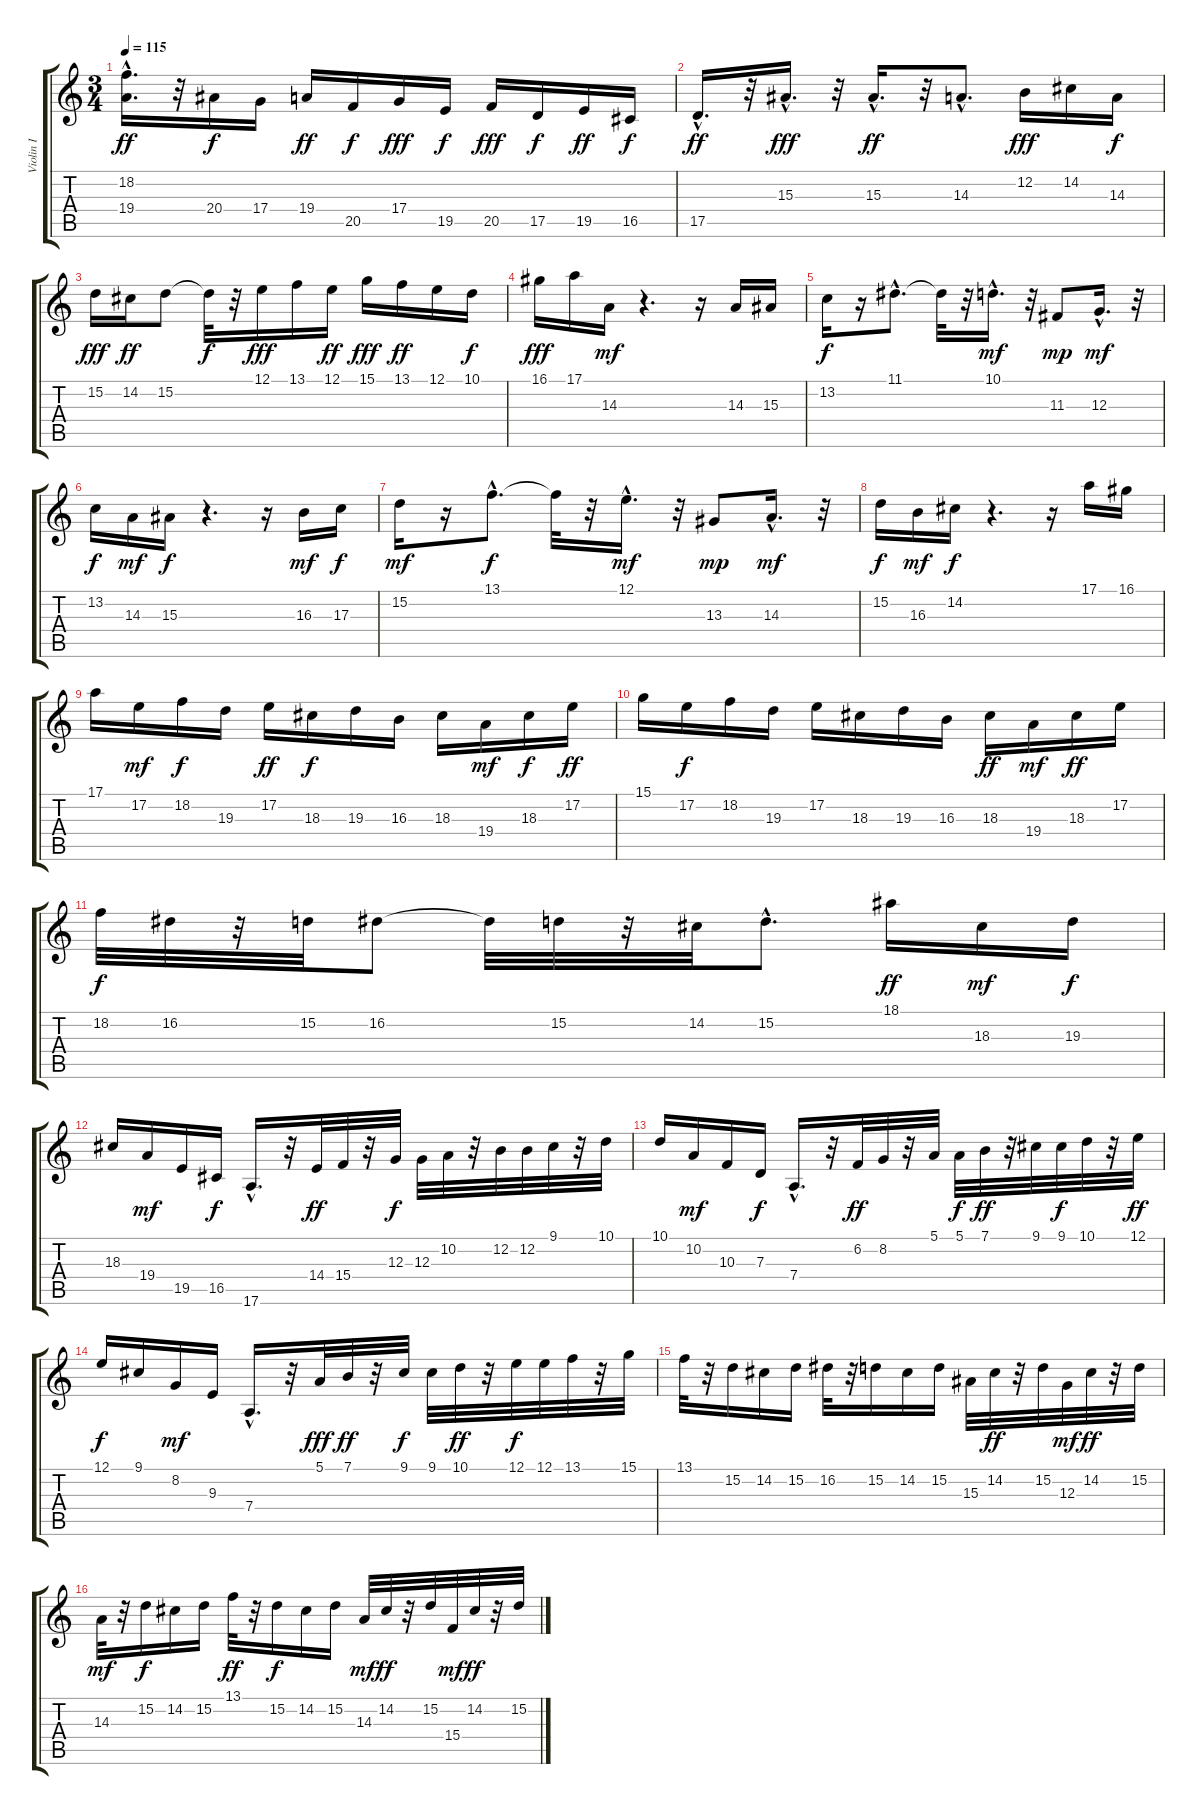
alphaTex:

\track ("Violin I" "Violin I") {instrument violin}
\staff {score tabs}
\tuning (E4 B3 G3 D3 A2 E2) {hide}
\ts (3 4)
\tempo 115
\clef g2
\ks c
(18.2{hac} 19.4{hac}).16{d dy ff} r.32 20.4.16{dy f} 17.4.16 19.4.16{dy ff} 20.5.16{dy f} 17.4.16{dy fff} 19.5.16{dy f} 20.5.16{dy fff} 17.5.16{dy f} 19.5.16{dy ff} 16.5.16{dy f} |
17.5{hac}.16{d dy ff} r.32 15.3{hac}.16{d dy fff} r.32 15.3{hac}.16{d dy ff} r.32 14.3{hac}.8{d} 12.2.16{dy fff} 14.2.16 14.3.16{dy f} |
15.2.16{dy fff} 14.2.16{dy ff} 15.2.8 15.2{t}.32{dy f} r.32 12.1.16{dy fff} 13.1.16 12.1.16{dy ff} 15.1.16{dy fff} 13.1.16{dy ff} 12.1.16 10.1.16{dy f} |
16.1.16{dy fff} 17.1.16 14.3.16{dy mf} r.4{d} r.16 14.3.16 15.3.16 |
13.2.16{dy f} r.16 11.1{hac}.8{d} 11.1{t}.32 r.32 10.1{hac}.16{d dy mf} r.32 11.3.8{dy mp} 12.3{hac}.16{d dy mf} r.32 |
13.2.16{dy f} 14.3.16{dy mf} 15.3.16{dy f} r.4{d} r.16 16.3.16{dy mf} 17.3.16{dy f} |
15.2.16{dy mf} r.16 13.1{hac}.8{d dy f} 13.1{t}.32 r.32 12.1{hac}.16{d dy mf} r.32 13.3.8{dy mp} 14.3{hac}.16{d dy mf} r.32 |
15.2.16{dy f} 16.3.16{dy mf} 14.2.16{dy f} r.4{d} r.16 17.1.16 16.1.16 |
17.1.16 17.2.16{dy mf} 18.2.16{dy f} 19.3.16 17.2.16{dy ff} 18.3.16{dy f} 19.3.16 16.3.16 18.3.16 19.4.16{dy mf} 18.3.16{dy f} 17.2.16{dy ff} |
15.1.16 17.2.16{dy f} 18.2.16 19.3.16 17.2.16 18.3.16 19.3.16 16.3.16 18.3.16{dy ff} 19.4.16{dy mf} 18.3.16{dy ff} 17.2.16 |
18.2.32{dy f} 16.2.32 r.32 15.2.32 16.2.8 16.2{t}.32 15.2.32 r.32 14.2.32 15.2{hac}.8{d} 18.1.16{dy ff} 18.3.16{dy mf} 19.3.16{dy f} |
18.3.16 19.4.16{dy mf} 19.5.16 16.5.16{dy f} 17.6{hac}.16{d} r.32 14.4.32{dy ff} 15.4.32 r.32 12.3.32{dy f} 12.3.32 10.2.32 r.32 12.2.32 12.2.32 9.1.32 r.32 10.1.32 |
10.1.16 10.2.16{dy mf} 10.3.16 7.3.16{dy f} 7.4{hac}.16{d} r.32 6.2.32{dy ff} 8.2.32 r.32 5.1.32 5.1.32{dy f} 7.1.32{dy ff} r.32 9.1.32 9.1.32{dy f} 10.1.32 r.32 12.1.32{dy ff} |
12.1.16{dy f} 9.1.16 8.2.16{dy mf} 9.3.16 7.4{hac}.16{d} r.32 5.1.32{dy fff} 7.1.32{dy ff} r.32 9.1.32{dy f} 9.1.32 10.1.32{dy ff} r.32 12.1.32{dy f} 12.1.32 13.1.32 r.32 15.1.32 |
13.1.32 r.32 15.2.16 14.2.16 15.2.16 16.2.32 r.32 15.2.16 14.2.16 15.2.16 15.3.32 14.2.32{dy ff} r.32 15.2.32 12.3.32{dy mf} 14.2.32{dy ff} r.32 15.2.32 |
14.3.32{dy mf} r.32 15.2.16{dy f} 14.2.16 15.2.16 13.1.32{dy ff} r.32 15.2.16{dy f} 14.2.16 15.2.16 14.3.32{dy mf} 14.2.32{dy ff} r.32 15.2.32 15.4.32{dy mf} 14.2.32{dy ff} r.32 15.2.32
